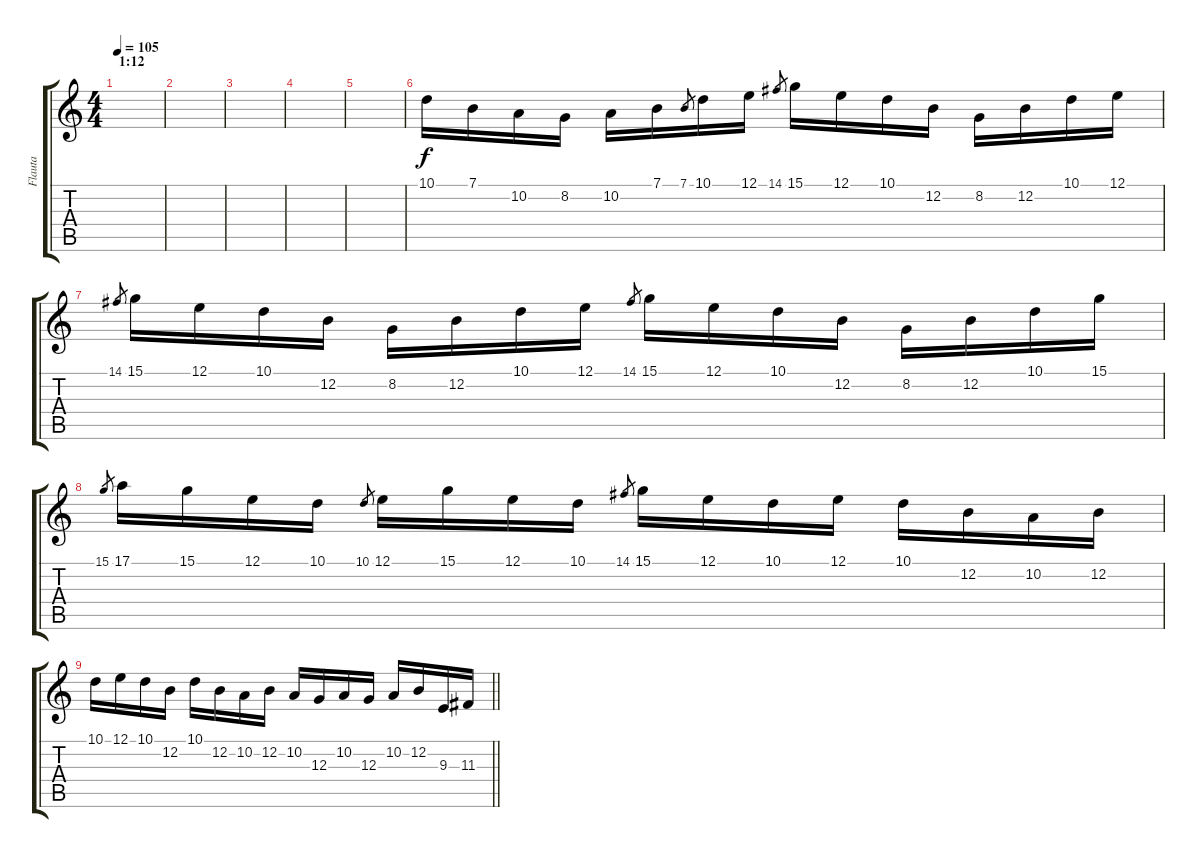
\track ("Flauta" "Flauta") {instrument flute}
\staff {score tabs}
\tuning (E4 B3 G3 D3 A2 E2) {hide}
\ts (4 4)
\section ("" "1:12")
\tempo 105
\clef g2
\ks c
|
|
|
|
|
10.1.16{volume 7} 7.1.16 10.2.16 8.2.16 10.2.16 7.1.16 7.1.8{gr} 10.1.16 12.1.16 14.1.8{gr} 15.1.16 12.1.16 10.1.16 12.2.16 8.2.16 12.2.16 10.1.16 12.1.16 |
14.1.8{gr} 15.1.16 12.1.16 10.1.16 12.2.16 8.2.16 12.2.16 10.1.16 12.1.16 14.1.8{gr} 15.1.16 12.1.16 10.1.16 12.2.16 8.2.16 12.2.16 10.1.16 15.1.16 |
15.1.8{gr} 17.1.16 15.1.16 12.1.16 10.1.16 10.1.8{gr} 12.1.16 15.1.16 12.1.16 10.1.16 14.1.8{gr} 15.1.16 12.1.16 10.1.16 12.1.16 10.1.16 12.2.16 10.2.16 12.2.16 |
\barLineRight lightlight
10.1.16 12.1.16 10.1.16 12.2.16 10.1.16 12.2.16 10.2.16 12.2.16 10.2.16 12.3.16 10.2.16 12.3.16 10.2.16 12.2.16 9.3.16 11.3.16
